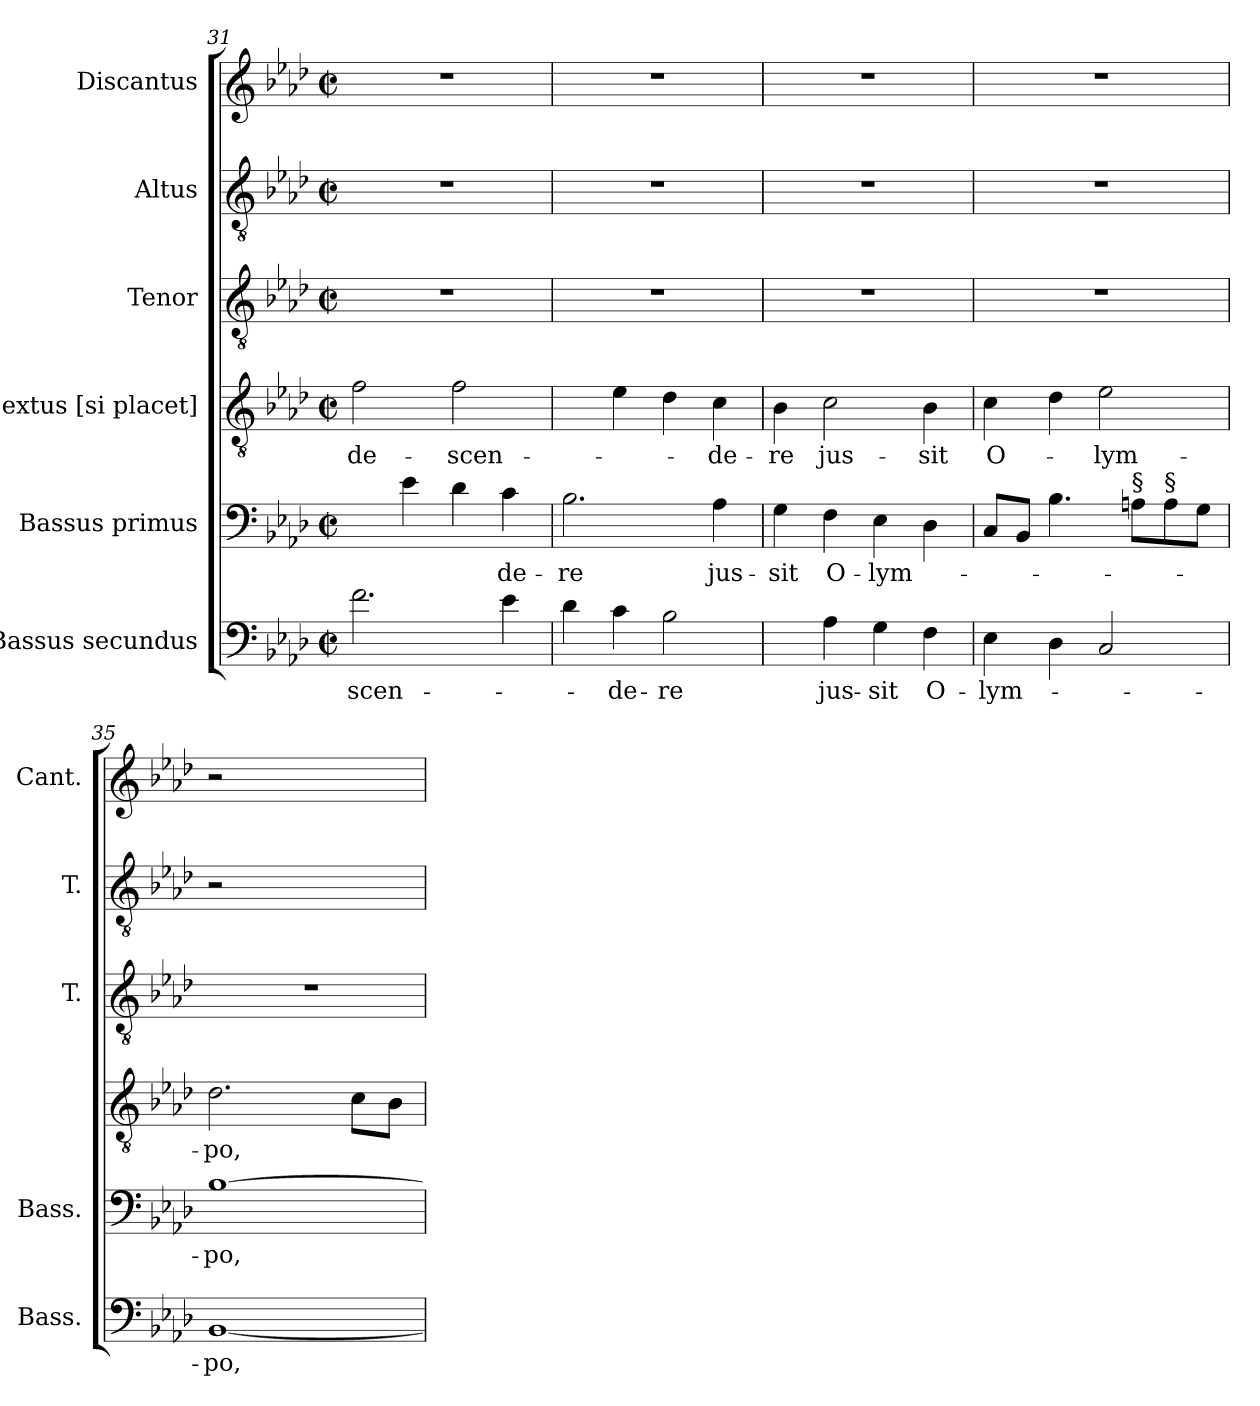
**kern	**text	**kern	**text	**kern	**text	**kern	**kern	**text	**kern	**text
*part6	*part6	*part5	*part5	*part4	*part4	*part3	*part2	*part2	*part1	*part1
*staff6	*staff6	*staff5	*staff5	*staff4	*staff4	*staff3	*staff2	*staff2	*staff1	*staff1
*I"Bassus secundus	*	*I"Bassus primus	*	*I"Sextus [si placet]	*	*I"Tenor	*I"Altus	*	*I"Discantus	*
*I'Bass.	*	*I'Bass.	*	*	*	*I'T.	*I'T.	*	*I'Cant.	*
*clefF4	*	*clefF4	*	*clefGv2	*	*clefGv2	*clefGv2	*	*clefG2	*
*	*	*	*	*ITrd7c12	*	*ITrd7c12	*ITrd7c12	*	*	*
*k[b-e-a-d-]	*	*k[b-e-a-d-]	*	*k[b-e-a-d-]	*	*k[b-e-a-d-]	*k[b-e-a-d-]	*	*k[b-e-a-d-]	*
*A-:	*	*A-:	*	*A-:	*	*A-:	*A-:	*	*A-:	*
*M2/2	*	*M2/2	*	*M2/2	*	*M2/2	*M2/2	*	*M2/2	*
*met(c|)	*	*met(c|)	*	*met(c|)	*	*met(c|)	*met(c|)	*	*met(c|)	*
=31	=31	=31	=31	=31	=31	=31	=31	=31	=31	=31
!	!LO:LY:b:color=#000000	!	!	!	!	!	!	!	!	!
!	!	!	!	!	!LO:LY:b:color=#000000	!	!	!	!	!
2.fi\	-scen-	4fi\yy	.	2Fi\	de-	1r	1r	.	1r	.
.	.	4e-i\	.	.	.	.	.	.	.	.
!	!	!	!	!	!LO:LY:b:color=#000000	!	!	!	!	!
.	.	4d-i\	.	2Fi\	-scen-	.	.	.	.	.
!	!	!	!LO:LY:b:color=#000000	!	!	!	!	!	!	!
4e-i\	.	4ci\	-de-	.	.	.	.	.	.	.
=32	=32	=32	=32	=32	=32	=32	=32	=32	=32	=32
!	!	!	!LO:LY:b:color=#000000	!	!	!	!	!	!	!
4d-i\	.	2.B-i\	-re	4Fi\yy	.	1r	1r	.	1r	.
!	!LO:LY:b:color=#000000	!	!	!	!	!	!	!	!	!
4ci\	-de-	.	.	4E-i\	.	.	.	.	.	.
!	!LO:LY:b:color=#000000	!	!	!	!	!	!	!	!	!
2B-i\	-re	.	.	4D-i\	.	.	.	.	.	.
!	!	!	!LO:LY:b:color=#000000	!	!	!	!	!	!	!
!	!	!	!	!	!LO:LY:b:color=#000000	!	!	!	!	!
.	.	4A-i\	jus-	4Ci\	-de-	.	.	.	.	.
=33	=33	=33	=33	=33	=33	=33	=33	=33	=33	=33
!	!	!	!LO:LY:b:color=#000000	!	!	!	!	!	!	!
!	!	!	!	!	!LO:LY:b:color=#000000	!	!	!	!	!
4B-i\yy	.	4Gi\	-sit	4BB-i\	-re	1r	1r	.	1r	.
!	!LO:LY:b:color=#000000	!	!	!	!	!	!	!	!	!
!	!	!	!LO:LY:b:color=#000000	!	!	!	!	!	!	!
!	!	!	!	!	!LO:LY:b:color=#000000	!	!	!	!	!
4A-i\	jus-	4Fi\	O-	2Ci\	jus-	.	.	.	.	.
!	!LO:LY:b:color=#000000	!	!	!	!	!	!	!	!	!
!	!	!	!LO:LY:b:color=#000000	!	!	!	!	!	!	!
4Gi\	-sit	4E-i\	-lym-	.	.	.	.	.	.	.
!	!LO:LY:b:color=#000000	!	!	!	!	!	!	!	!	!
!	!	!	!	!	!LO:LY:b:color=#000000	!	!	!	!	!
4Fi\	O-	4D-i\	.	4BB-i\	-sit	.	.	.	.	.
=34	=34	=34	=34	=34	=34	=34	=34	=34	=34	=34
!	!LO:LY:b:color=#000000	!	!	!	!	!	!	!	!	!
!	!	!	!	!	!LO:LY:b:color=#000000	!	!	!	!	!
4E-i\	-lym-	8Ci/L	.	4Ci\	O-	1r	1r	.	1r	.
.	.	8BB-i/J	.	.	.	.	.	.	.	.
4D-i\	.	4.B-i\	.	4D-i\	.	.	.	.	.	.
!	!	!	!	!	!LO:LY:b:color=#000000	!	!	!	!	!
2Ci/	.	.	.	2E-i\	-lym-	.	.	.	.	.
!	!	!LO:TX:a:t=§	!	!	!	!	!	!	!	!
.	.	8Ai\L	.	.	.	.	.	.	.	.
!	!	!LO:TX:a:t=§	!	!	!	!	!	!	!	!
.	.	8Ai\	.	.	.	.	.	.	.	.
.	.	8Gi\J	.	.	.	.	.	.	.	.
=35	=35	=35	=35	=35	=35	=35	=35	=35	=35	=35
!	!LO:LY:b:color=#000000	!	!	!	!	!	!	!	!	!
!	!	!	!LO:LY:b:color=#000000	!	!	!	!	!	!	!
!	!	!	!	!	!LO:LY:b:color=#000000	!	!	!	!	!
[1BB-i	-po,	[1B-i	-po,	2.D-i\	-po,	1r	2r	.	2r	.
!	!	!	!	!	!	!	!	!LO:LY:b:color=#000000	!	!
!	!	!	!	!	!	!	!	!	!	!LO:LY:b:color=#000000
.	.	.	.	.	.	.	[2D-i\yy	Hic	[2fi/yy	Hic
.	.	.	.	8Ci\L	.	.	.	.	.	.
.	.	.	.	8BB-i\J	.	.	.	.	.	.
=	=	=	=	=	=	=	=	=	=	=
*-	*-	*-	*-	*-	*-	*-	*-	*-	*-	*-
